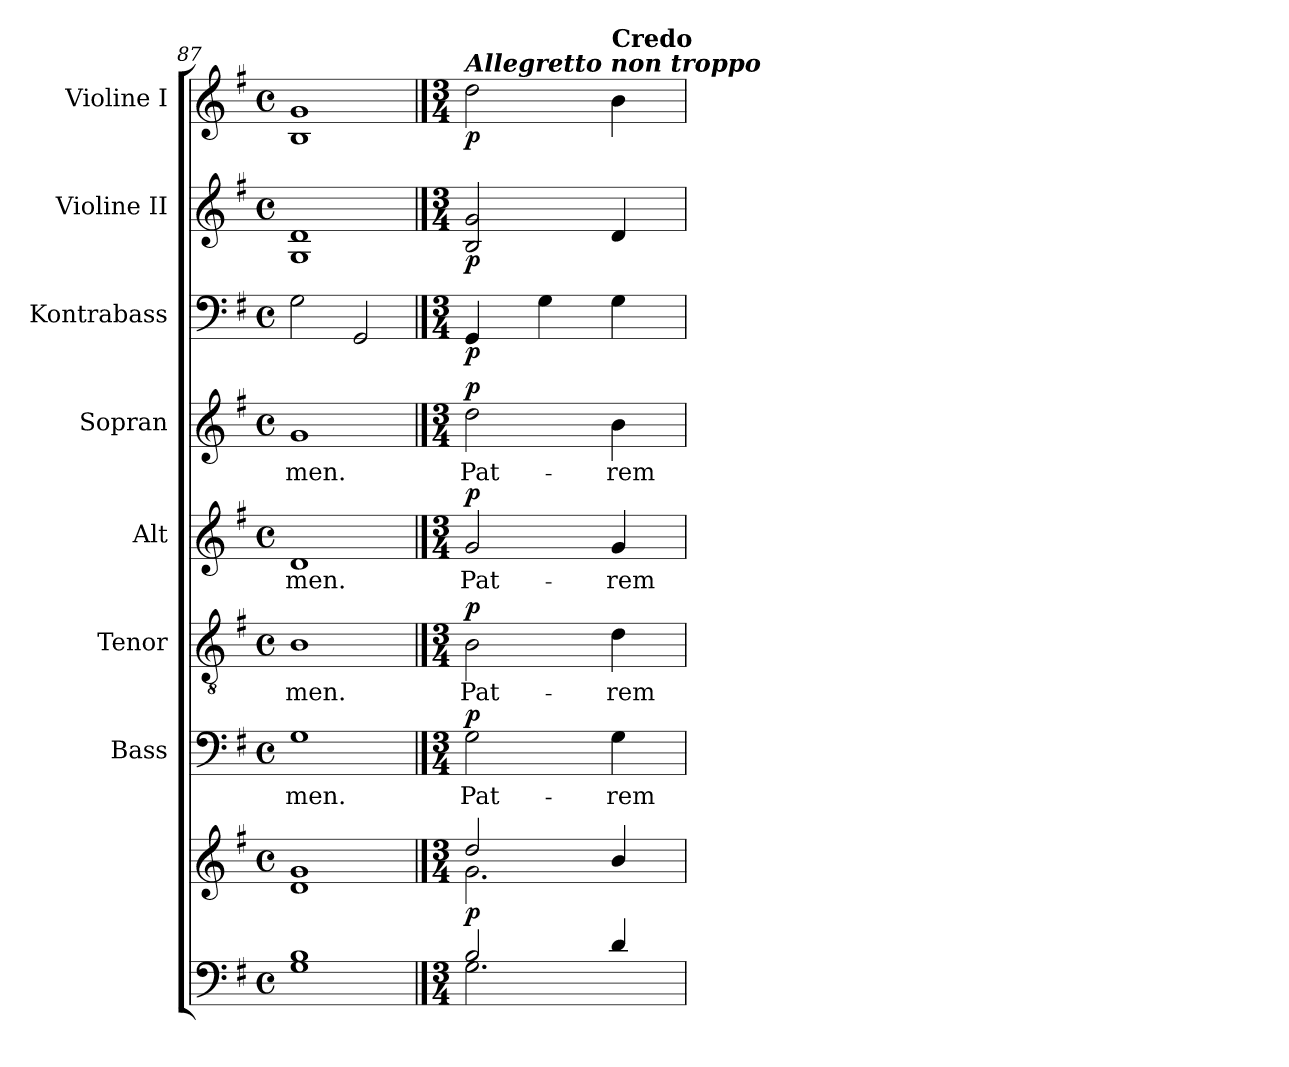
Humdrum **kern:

**kern	**kern	**dynam	**kern	**text	**dynam	**kern	**text	**dynam	**kern	**text	**dynam	**kern	**text	**dynam	**kern	**dynam	**kern	**dynam	**kern	**dynam
*part8	*part8	*part8	*part7	*part7	*part7	*part6	*part6	*part6	*part5	*part5	*part5	*part4	*part4	*part4	*part3	*part3	*part2	*part2	*part1	*part1
*staff9	*staff8	*staff8/9	*staff7	*staff7	*staff7	*staff6	*staff6	*staff6	*staff5	*staff5	*staff5	*staff4	*staff4	*staff4	*staff3	*staff3	*staff2	*staff2	*staff1	*staff1
*	*	*	*I"Bass	*	*	*I"Tenor	*	*	*I"Alt	*	*	*I"Sopran	*	*	*I"Kontrabass	*	*I"Violine II	*	*I"Violine I	*
*	*	*	*I'B.	*	*	*I'T.	*	*	*I'A.	*	*	*I'S.	*	*	*I'Kb.	*	*I'Vl. II	*	*I'Vl. I	*
*clefF4	*clefG2	*	*clefF4	*	*	*clefGv2	*	*	*clefG2	*	*	*clefG2	*	*	*clefF4	*	*clefG2	*	*clefG2	*
*	*	*	*	*	*	*	*	*	*	*	*	*	*	*	*ITrd7c12	*	*	*	*	*
*k[f#]	*k[f#]	*	*k[f#]	*	*	*k[f#]	*	*	*k[f#]	*	*	*k[f#]	*	*	*k[f#]	*	*k[f#]	*	*k[f#]	*
*G:	*G:	*	*G:	*	*	*G:	*	*	*G:	*	*	*G:	*	*	*G:	*	*G:	*	*G:	*
*M4/4	*M4/4	*	*M4/4	*	*	*M4/4	*	*	*M4/4	*	*	*M4/4	*	*	*M4/4	*	*M4/4	*	*M4/4	*
*met(c)	*met(c)	*	*met(c)	*	*	*met(c)	*	*	*met(c)	*	*	*met(c)	*	*	*met(c)	*	*met(c)	*	*met(c)	*
=87	=87	=87	=87	=87	=87	=87	=87	=87	=87	=87	=87	=87	=87	=87	=87	=87	=87	=87	=87	=87
*^	*^	*	*	*	*	*	*	*	*	*	*	*	*	*	*	*	*	*	*	*
!	!	!	!	!	!	!LO:LY:b	!	!	!LO:LY:b	!	!	!LO:LY:b	!	!	!LO:LY:b	!	!	!	!	!	!	!
1B	1G	1g	1d	.	1G	-men.	.	1B	-men.	.	1d	-men.	.	1g	-men.	.	2GG\	.	1G 1d	.	1B 1g	.
.	.	.	.	.	.	.	.	.	.	.	.	.	.	.	.	.	2GGG/	.	.	.	.	.
!!LO:PB:g=z
==88	==88	==88	==88	==88	==88	==88	==88	==88	==88	==88	==88	==88	==88	==88	==88	==88	==88	==88	==88	==88	==88	==88
*M3/4	*	*M3/4	*	*	*M3/4	*	*	*M3/4	*	*	*M3/4	*	*	*M3/4	*	*	*M3/4	*	*M3/4	*	*M3/4	*
!	!	!	!	!	!	!	!	!	!	!	!	!	!	!	!	!	!	!	!	!	!LO:TX:a:Bi:t=Allegretto non troppo	!
!	!	!	!	!LO:DY:b	!	!LO:LY:b	!LO:DY:a	!	!LO:LY:b	!LO:DY:a	!	!LO:LY:b	!LO:DY:a	!	!LO:LY:b	!LO:DY:a	!	!LO:DY:b	!	!LO:DY:b	!	!LO:DY:b
2B/	2.G\	2dd/	2.g\	p	2G\	Pat-	p	2B\	Pat-	p	2g/	Pat-	p	2dd\	Pat-	p	4GGG/	p	2B/ 2g/	p	2dd\	p
.	.	.	.	.	.	.	.	.	.	.	.	.	.	.	.	.	4GG\	.	.	.	.	.
!	!	!	!	!	!	!	!	!	!	!	!	!	!	!	!	!	!	!	!	!	!LO:TX:a:B:t=Credo	!
!	!	!	!	!	!	!LO:LY:b	!	!	!LO:LY:b	!	!	!LO:LY:b	!	!	!LO:LY:b	!	!	!	!	!	!	!
4d/	.	4b/	.	.	4G\	-rem	.	4d\	-rem	.	4g/	-rem	.	4b\	-rem	.	4GG\	.	4d/	.	4b\	.
*v	*v	*	*	*	*	*	*	*	*	*	*	*	*	*	*	*	*	*	*	*	*	*
*	*v	*v	*	*	*	*	*	*	*	*	*	*	*	*	*	*	*	*	*	*	*
=	=	=	=	=	=	=	=	=	=	=	=	=	=	=	=	=	=	=	=	=
*-	*-	*-	*-	*-	*-	*-	*-	*-	*-	*-	*-	*-	*-	*-	*-	*-	*-	*-	*-	*-
